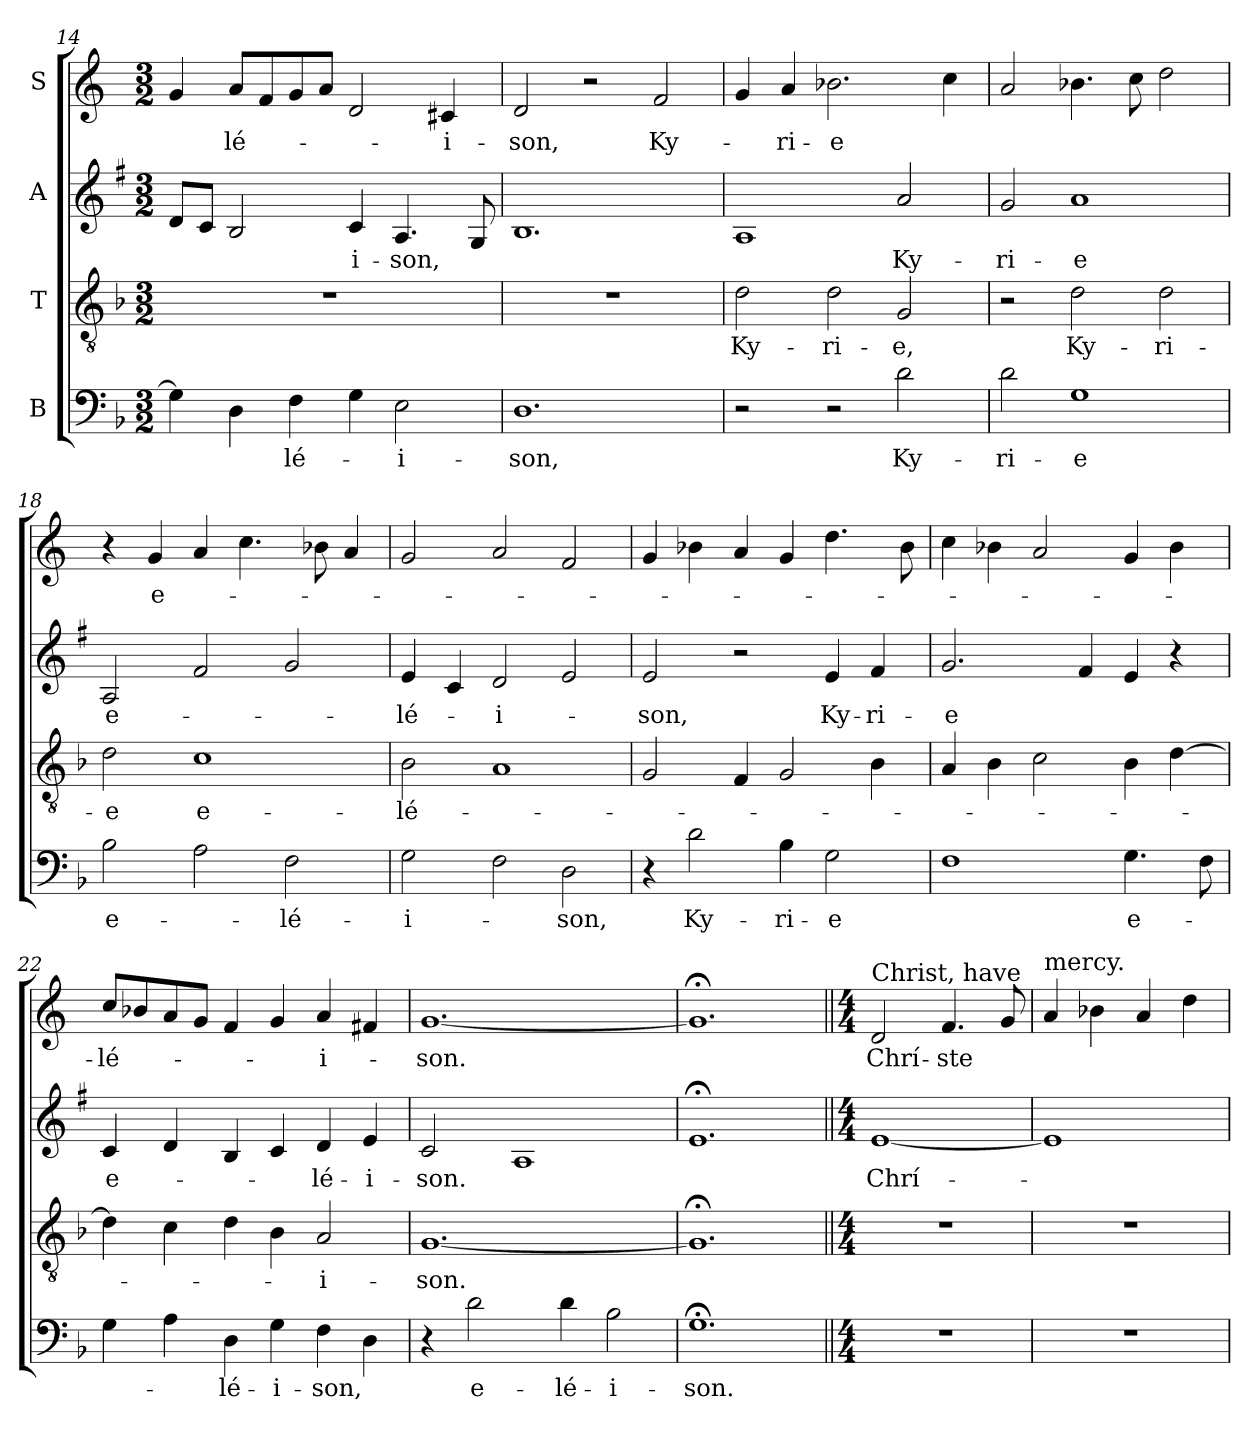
**kern	**text	**kern	**text	**kern	**text	**kern	**text
*part4	*part4	*part3	*part3	*part2	*part2	*part1	*part1
*staff4	*staff4	*staff3	*staff3	*staff2	*staff2	*staff1	*staff1
*I"B	*	*I"T	*	*I"A	*	*I"S	*
*clefF4	*	*clefGv2	*	*clefG2	*	*clefG2	*
*	*	*	*	*ITrd1c2	*	*	*
*k[b-]	*	*k[b-]	*	*k[b-]	*	*k[]	*
*F:	*	*F:	*	*F:	*	*C:	*
*M3/2	*	*M3/2	*	*M3/2	*	*M3/2	*
=14	=14	=14	=14	=14	=14	=14	=14
4G\]	.	1.r	.	8c/L	.	4g/	.
.	.	.	.	8B-/J	.	.	.
!	!	!	!	!	!	!	!LO:LY:b
4D\	.	.	.	2A/	.	8a/L	-lé-
.	.	.	.	.	.	8f/	.
!	!LO:LY:b	!	!	!	!	!	!
4F\	-lé-	.	.	.	.	8g/	.
.	.	.	.	.	.	8a/J	.
!	!	!	!	!	!LO:LY:b	!	!
4G\	.	.	.	4B-/	-i-	2d/	.
!	!LO:LY:b	!	!	!	!LO:LY:b	!	!
2E\	-i-	.	.	4.G/	-son,	.	.
!	!	!	!	!	!	!	!LO:LY:b
.	.	.	.	.	.	4c#/	-i-
.	.	.	.	8F/	.	.	.
=15	=15	=15	=15	=15	=15	=15	=15
!	!LO:LY:b	!	!	!	!	!	!LO:LY:b
1.D	-son,	1.r	.	1.A	.	2d/	-son,
.	.	.	.	.	.	2r	.
!	!	!	!	!	!	!	!LO:LY:b
.	.	.	.	.	.	2f/	Ky-
=16	=16	=16	=16	=16	=16	=16	=16
!	!	!	!LO:LY:b	!	!	!	!
2r	.	2d\	Ky-	1G	.	4g/	.
!	!	!	!	!	!	!	!LO:LY:b
.	.	.	.	.	.	4a/	-ri-
!	!	!	!LO:LY:b	!	!	!	!LO:LY:b
2r	.	2d\	-ri-	.	.	2.b-\	-e
!	!LO:LY:b	!	!LO:LY:b	!	!LO:LY:b	!	!
2d\	Ky-	2G/	-e,	2g/	Ky-	.	.
.	.	.	.	.	.	4cc\	.
!!LO:PB:g=z
=17	=17	=17	=17	=17	=17	=17	=17
!	!LO:LY:b	!	!	!	!LO:LY:b	!	!
2d\	-ri-	2r	.	2f/	-ri-	2a/	.
!	!LO:LY:b	!	!LO:LY:b	!	!LO:LY:b	!	!
1G	-e	2d\	Ky-	1g	-e	4.b-\	.
.	.	.	.	.	.	8cc\	.
!	!	!	!LO:LY:b	!	!	!	!
.	.	2d\	-ri-	.	.	2dd\	.
=18	=18	=18	=18	=18	=18	=18	=18
!	!LO:LY:b	!	!LO:LY:b	!	!LO:LY:b	!	!
2B-\	e-	2d\	-e	2G/	e-	4r	.
!	!	!	!	!	!	!	!LO:LY:b
.	.	.	.	.	.	4g/	e-
!	!	!	!LO:LY:b	!	!	!	!
2A\	.	1c	e-	2e/	.	4a/	.
.	.	.	.	.	.	4.cc\	.
!	!LO:LY:b	!	!	!	!	!	!
2F\	-lé-	.	.	2f/	.	.	.
.	.	.	.	.	.	8b-\	.
.	.	.	.	.	.	4a/	.
=19	=19	=19	=19	=19	=19	=19	=19
!	!LO:LY:b	!	!LO:LY:b	!	!LO:LY:b	!	!
2G\	-i-	2B-\	-lé-	4d/	-lé-	2g/	.
.	.	.	.	4B-/	.	.	.
!	!	!	!	!	!LO:LY:b	!	!
2F\	.	1A	.	2c/	-i-	2a/	.
!	!LO:LY:b	!	!	!	!	!	!
2D\	-son,	.	.	2d/	.	2f/	.
=20	=20	=20	=20	=20	=20	=20	=20
!	!	!	!	!	!LO:LY:b	!	!
4r	.	2G/	.	2d/	-son,	4g/	.
!	!LO:LY:b	!	!	!	!	!	!
2d\	Ky-	.	.	.	.	4b-\	.
.	.	4F/	.	2r	.	4a/	.
!	!LO:LY:b	!	!	!	!	!	!
4B-\	-ri-	2G/	.	.	.	4g/	.
!	!LO:LY:b	!	!	!	!LO:LY:b	!	!
2G\	-e	.	.	4d/	Ky-	4.dd\	.
!	!	!	!	!	!LO:LY:b	!	!
.	.	4B-\	.	4e/	-ri-	.	.
.	.	.	.	.	.	8b-\	.
!!LO:LB:g=z
=21	=21	=21	=21	=21	=21	=21	=21
!	!	!	!	!	!LO:LY:b	!	!
1F	.	4A/	.	2.f/	-e	4cc\	.
.	.	4B-\	.	.	.	4b-\	.
.	.	2c\	.	.	.	2a/	.
.	.	.	.	4e/	.	.	.
!	!LO:LY:b	!	!	!	!	!	!
4.G\	e-	4B-\	.	4d/	.	4g/	.
.	.	[4d\	.	4r	.	4b-\	.
8F\	.	.	.	.	.	.	.
=22	=22	=22	=22	=22	=22	=22	=22
!	!	!	!	!	!LO:LY:b	!	!LO:LY:b
4G\	.	4d\]	.	4B-/	e-	8cc/L	-lé-
.	.	.	.	.	.	8b-/	.
4A\	.	4c\	.	4c/	.	8a/	.
.	.	.	.	.	.	8g/J	.
!	!LO:LY:b	!	!	!	!	!	!
4D\	-lé-	4d\	.	4A/	.	4f/	.
!	!LO:LY:b	!	!	!	!	!	!
4G\	-i-	4B-\	.	4B-/	.	4g/	.
!	!LO:LY:b	!	!LO:LY:b	!	!LO:LY:b	!	!LO:LY:b
4F\	-son,	2A/	-i-	4c/	-lé-	4a/	-i-
!	!	!	!	!	!LO:LY:b	!	!
4D\	.	.	.	4d/	-i-	4f#/	.
=23	=23	=23	=23	=23	=23	=23	=23
!	!	!	!LO:LY:b	!	!LO:LY:b	!	!LO:LY:b
4r	.	[1.G	-son.	2B-/	-son.	[1.g	-son.
!	!LO:LY:b	!	!	!	!	!	!
2d\	e-	.	.	.	.	.	.
.	.	.	.	1G	.	.	.
!	!LO:LY:b	!	!	!	!	!	!
4d\	-lé-	.	.	.	.	.	.
!	!LO:LY:b	!	!	!	!	!	!
2B-\	-i-	.	.	.	.	.	.
=24	=24	=24	=24	=24	=24	=24	=24
!	!LO:LY:b	!	!	!	!	!	!
1.G;<	-son.	1.G;]	.	1.d;	.	1.g;]	.
!!LO:PB:g=z
=25||	=25||	=25||	=25||	=25||	=25||	=25||	=25||
*M4/4	*	*M4/4	*	*M4/4	*	*M4/4	*
!	!	!	!	!	!	!LO:TX:a:t=Christ, have	!
!	!	!	!	!	!LO:LY:b	!	!LO:LY:b
1r	.	1r	.	[1d	Chrí-	2d/	Chrí-
!	!	!	!	!	!	!	!LO:LY:b
.	.	.	.	.	.	4.f/	-ste
.	.	.	.	.	.	8g/	.
=26	=26	=26	=26	=26	=26	=26	=26
!	!	!	!	!	!	!LO:TX:a:t=mercy.	!
1r	.	1r	.	1d]	.	4a/	.
.	.	.	.	.	.	4b-\	.
.	.	.	.	.	.	4a/	.
.	.	.	.	.	.	4dd\	.
=	=	=	=	=	=	=	=
*-	*-	*-	*-	*-	*-	*-	*-
